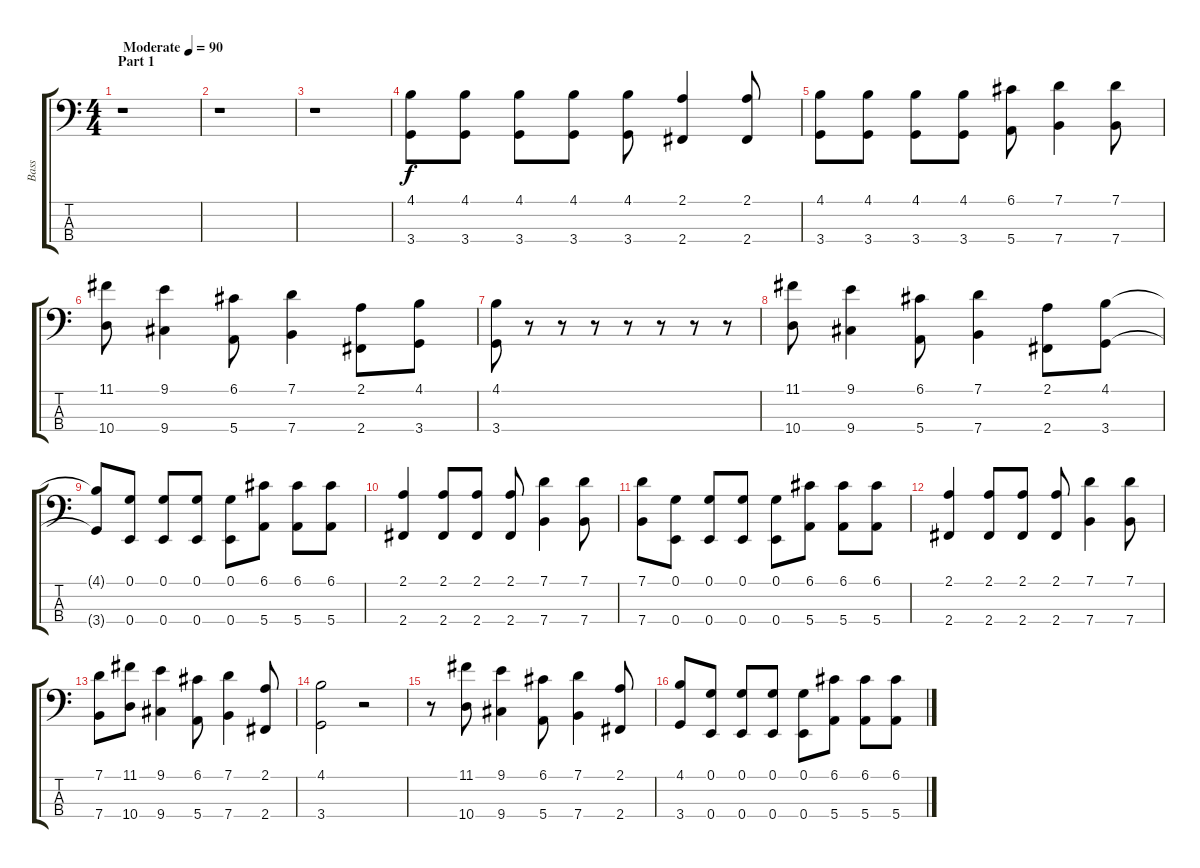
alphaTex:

\track ("Bass" "Bass") {instrument electricbasspick}
\staff {score tabs}
\tuning (G2 D2 A1 E1) {hide}
\ts (4 4)
\section ("" "Part 1")
\tempo (90 "Moderate")
\clef f4
\ks c
r.1{dy f instrument electricbasspick} |
r.1 |
r.1 |
(4.1 3.4).8 (4.1 3.4).8 (4.1 3.4).8 (4.1 3.4).8 (4.1 3.4).8 (2.1 2.4).4 (2.1 2.4).8 |
(4.1 3.4).8 (4.1 3.4).8 (4.1 3.4).8 (4.1 3.4).8 (6.1 5.4).8 (7.1 7.4).4 (7.1 7.4).8 |
(11.1 10.4).8 (9.1 9.4).4 (6.1 5.4).8 (7.1 7.4).4 (2.1 2.4).8 (4.1 3.4).8 |
(4.1 3.4).8 r.8 r.8 r.8 r.8 r.8 r.8 r.8 |
(11.1 10.4).8 (9.1 9.4).4 (6.1 5.4).8 (7.1 7.4).4 (2.1 2.4).8 (4.1 3.4).8 |
(4.1{t} 3.4{t}).8 (0.1 0.4).8 (0.1 0.4).8 (0.1 0.4).8 (0.1 0.4).8 (6.1 5.4).8 (6.1 5.4).8 (6.1 5.4).8 |
(2.1 2.4).4 (2.1 2.4).8 (2.1 2.4).8 (2.1 2.4).8 (7.1 7.4).4 (7.1 7.4).8 |
(7.1 7.4).8 (0.1 0.4).8 (0.1 0.4).8 (0.1 0.4).8 (0.1 0.4).8 (6.1 5.4).8 (6.1 5.4).8 (6.1 5.4).8 |
(2.1 2.4).4 (2.1 2.4).8 (2.1 2.4).8 (2.1 2.4).8 (7.1 7.4).4 (7.1 7.4).8 |
(7.1 7.4).8 (11.1 10.4).8 (9.1 9.4).4 (6.1 5.4).8 (7.1 7.4).4 (2.1 2.4).8 |
(4.1 3.4).2 r.2 |
r.8 (11.1 10.4).8 (9.1 9.4).4 (6.1 5.4).8 (7.1 7.4).4 (2.1 2.4).8 |
(4.1 3.4).8 (0.1 0.4).8 (0.1 0.4).8 (0.1 0.4).8 (0.1 0.4).8 (6.1 5.4).8 (6.1 5.4).8 (6.1 5.4).8
